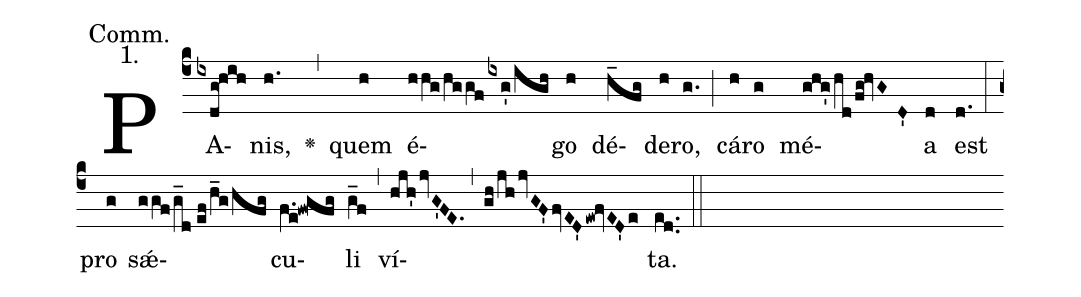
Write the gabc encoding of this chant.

annotation: Comm.;
annotation: 1.;
%%
(c4)PA(ixdg!hih)nis,(h.) <v>\greheightstar</v>(,) quem(h) é(h/hg/hggfixg'/igh)go(h) dé(h_fg)de(h)ro,(g.) (;) cá(h)ro(g) mé(ghg'/hd/fg!hvGD')a(d) est(d.) (:z) pro(g) s<sp>'ae</sp>(g/gf/g_d//ef/h_g/hfg)cu(f.e!fw!gfg)li(g_f) (,) ví(hjh'/jvG'FE.)(/,/)(gh/jh/jvGF'fvED'/ew!fvED'e)ta.(ed..) (::)
